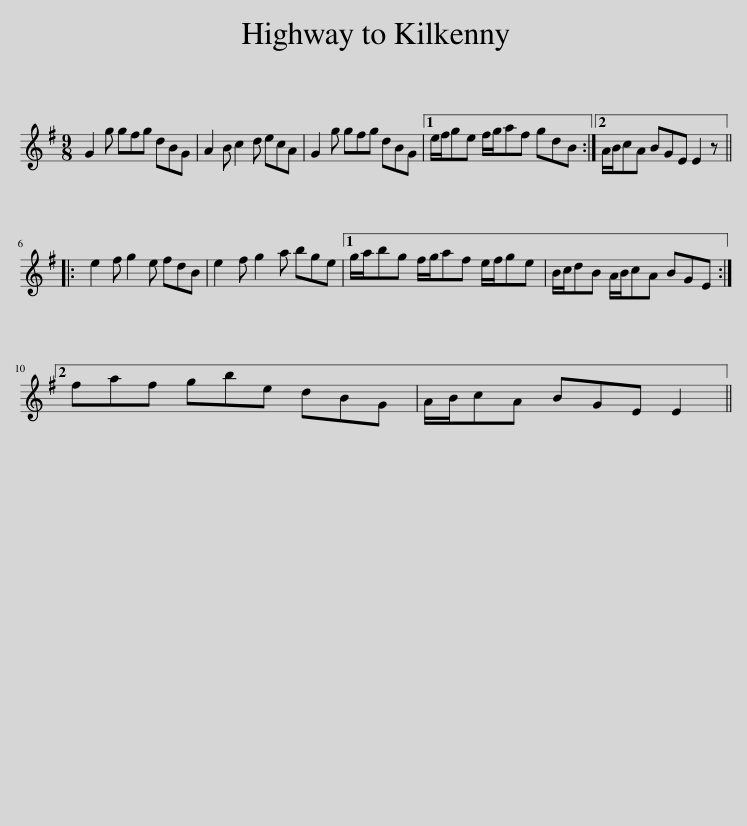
X:1
L:1/8
M:9/8
I:linebreak $
K:G
V:1 treble
V:1
 G2 g gfg dBG | A2 B c2 d ecA | G2 g gfg dBG |1 e/f/ge f/g/af gdB :|2 A/B/cA BGE E2 z |:$ %5
 e2 f g2 e fdB | e2 f g2 a bge |1 g/a/bg f/g/af e/f/ge | B/c/dB A/B/cA BGE :|2$ faf gbe dBG | %10
 A/B/cA BGE E2 || %11
